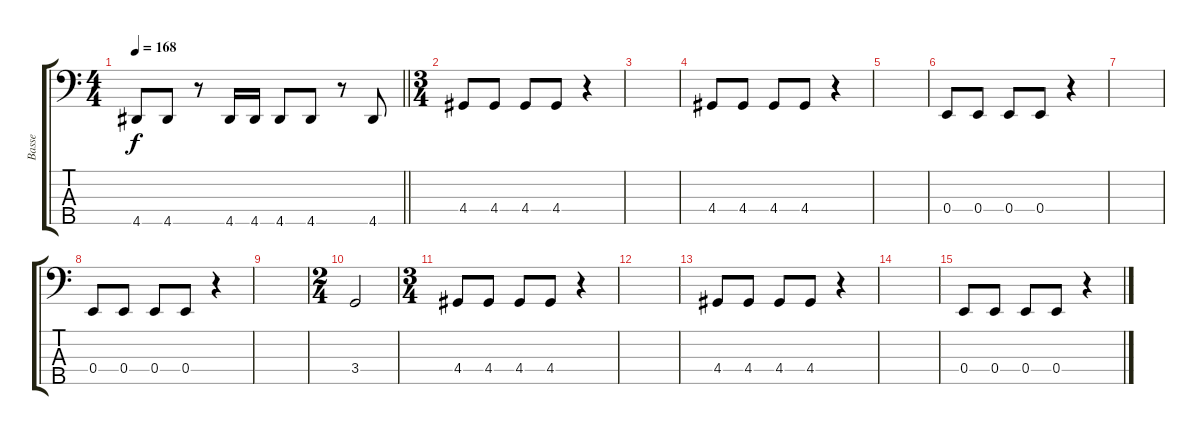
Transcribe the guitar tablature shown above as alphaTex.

\track ("Basse" "Basse") {instrument electricbassfinger}
\staff {score tabs}
\tuning (G2 D2 A1 E1 B0) {hide}
\ts (4 4)
\tempo 168
\clef f4
\barLineRight lightlight
\ks c
4.5.8{dy f} 4.5.8 r.8 4.5.16 4.5.16 4.5.8 4.5.8 r.8 4.5.8 |
\ts (3 4)
4.4.8 4.4.8 4.4.8 4.4.8 r.4 |
|
4.4.8 4.4.8 4.4.8 4.4.8 r.4 |
|
0.4.8 0.4.8 0.4.8 0.4.8 r.4 |
|
0.4.8 0.4.8 0.4.8 0.4.8 r.4 |
|
\ts (2 4)
3.4.2 |
\ts (3 4)
4.4.8 4.4.8 4.4.8 4.4.8 r.4 |
|
4.4.8 4.4.8 4.4.8 4.4.8 r.4 |
|
0.4.8 0.4.8 0.4.8 0.4.8 r.4
